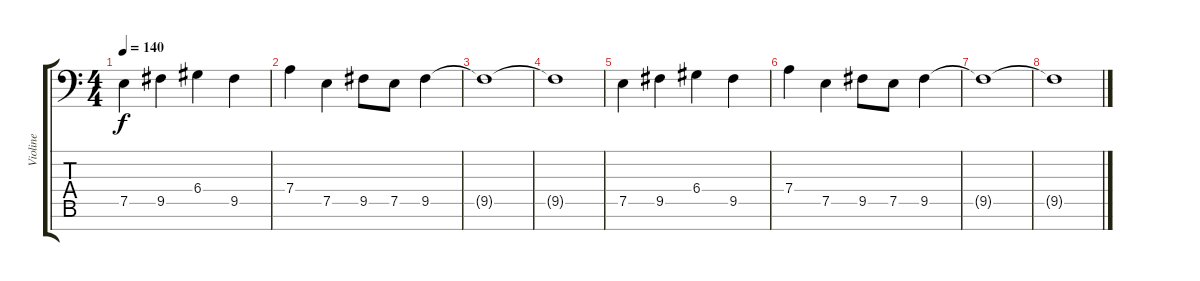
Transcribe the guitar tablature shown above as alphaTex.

\track ("Violine" "Violine") {instrument violin}
\staff {score tabs}
\tuning (E4 B3 G3 D3 A2 E2 A0) {hide}
\ts (4 4)
\tempo 140
\clef f4
\ks c
7.5.4{dy f} 9.5.4 6.4.4 9.5.4 |
7.4.4 7.5.4 9.5.8 7.5.8 9.5.4 |
9.5{t}.1 |
9.5{t}.1 |
7.5.4 9.5.4 6.4.4 9.5.4 |
7.4.4 7.5.4 9.5.8 7.5.8 9.5.4 |
9.5{t}.1 |
9.5{t}.1
